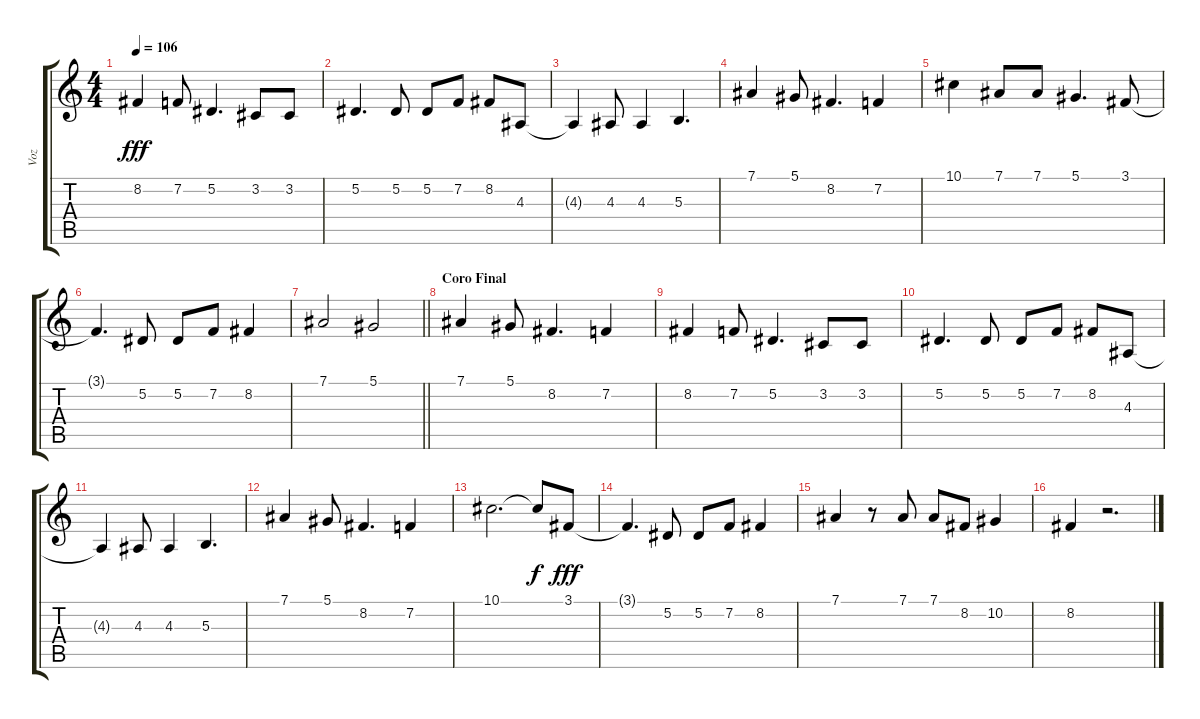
\track ("Voz" "Voz") {instrument clarinet}
\staff {score tabs}
\tuning (Eb4 Bb3 Gb3 Db3 Ab2 Eb2) {hide}
\ts (4 4)
\tempo 106
\clef g2
\ks c
8.2.4{dy fff} 7.2.8 5.2.4{d} 3.2.8 3.2.8 |
5.2.4{d} 5.2.8 5.2.8 7.2.8 8.2.8 4.3.8 |
4.3{t}.4 4.3.8 4.3.4 5.3.4{d} |
7.1.4 5.1.8 8.2.4{d} 7.2.4 |
10.1.4 7.1.8 7.1.8 5.1.4{d} 3.1.8 |
3.1{t}.4{d} 5.2.8 5.2.8 7.2.8 8.2.4 |
\barLineRight lightlight
7.1.2 5.1.2 |
\section ("" "Coro Final")
7.1.4 5.1.8 8.2.4{d} 7.2.4 |
8.2.4 7.2.8 5.2.4{d} 3.2.8 3.2.8 |
5.2.4{d} 5.2.8 5.2.8 7.2.8 8.2.8 4.3.8 |
4.3{t}.4 4.3.8 4.3.4 5.3.4{d} |
7.1.4 5.1.8 8.2.4{d} 7.2.4 |
10.1.2{d} 10.1{t}.8{dy f} 3.1.8{dy fff} |
3.1{t}.4{d} 5.2.8 5.2.8 7.2.8 8.2.4 |
7.1.4 r.8 7.1.8 7.1.8 8.2.8 10.2.4 |
8.2.4 r.2{d}
